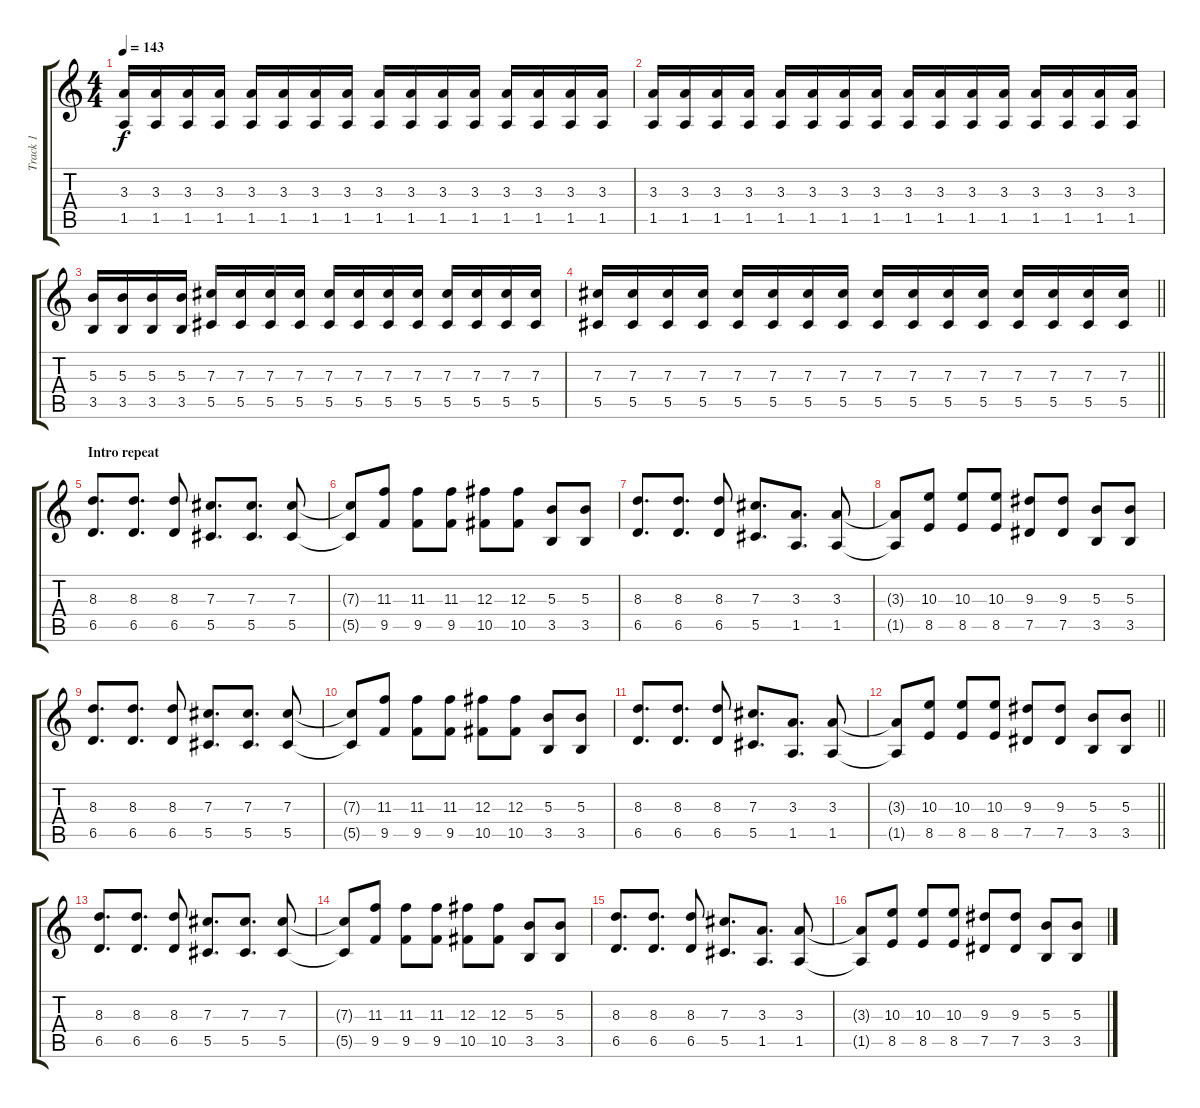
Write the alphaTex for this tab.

\track ("Track 1" "Track 1") {instrument distortionguitar}
\staff {score tabs}
\tuning (Eb4 Bb3 Gb3 Db3 Ab2 Db2) {hide}
\ts (4 4)
\tempo 143
\clef g2
\ks c
(3.3 1.5).16{dy f} (3.3 1.5).16 (3.3 1.5).16 (3.3 1.5).16 (3.3 1.5).16 (3.3 1.5).16 (3.3 1.5).16 (3.3 1.5).16 (3.3 1.5).16 (3.3 1.5).16 (3.3 1.5).16 (3.3 1.5).16 (3.3 1.5).16 (3.3 1.5).16 (3.3 1.5).16 (3.3 1.5).16 |
(3.3 1.5).16 (3.3 1.5).16 (3.3 1.5).16 (3.3 1.5).16 (3.3 1.5).16 (3.3 1.5).16 (3.3 1.5).16 (3.3 1.5).16 (3.3 1.5).16 (3.3 1.5).16 (3.3 1.5).16 (3.3 1.5).16 (3.3 1.5).16 (3.3 1.5).16 (3.3 1.5).16 (3.3 1.5).16 |
(5.3 3.5).16 (5.3 3.5).16 (5.3 3.5).16 (5.3 3.5).16 (7.3 5.5).16 (7.3 5.5).16 (7.3 5.5).16 (7.3 5.5).16 (7.3 5.5).16 (7.3 5.5).16 (7.3 5.5).16 (7.3 5.5).16 (7.3 5.5).16 (7.3 5.5).16 (7.3 5.5).16 (7.3 5.5).16 |
\barLineRight lightlight
(7.3 5.5).16 (7.3 5.5).16 (7.3 5.5).16 (7.3 5.5).16 (7.3 5.5).16 (7.3 5.5).16 (7.3 5.5).16 (7.3 5.5).16 (7.3 5.5).16 (7.3 5.5).16 (7.3 5.5).16 (7.3 5.5).16 (7.3 5.5).16 (7.3 5.5).16 (7.3 5.5).16 (7.3 5.5).16 |
\section ("" "Intro repeat")
(8.3 6.5).8{d} (8.3 6.5).8{d} (8.3 6.5).8 (7.3 5.5).8{d} (7.3 5.5).8{d} (7.3 5.5).8 |
(7.3{t} 5.5{t}).8 (11.3 9.5).8 (11.3 9.5).8 (11.3 9.5).8 (12.3 10.5).8 (12.3 10.5).8 (5.3 3.5).8 (5.3 3.5).8 |
(8.3 6.5).8{d} (8.3 6.5).8{d} (8.3 6.5).8 (7.3 5.5).8{d} (3.3 1.5).8{d} (3.3 1.5).8 |
(3.3{t} 1.5{t}).8 (10.3 8.5).8 (10.3 8.5).8 (10.3 8.5).8 (9.3 7.5).8 (9.3 7.5).8 (5.3 3.5).8 (5.3 3.5).8 |
(8.3 6.5).8{d} (8.3 6.5).8{d} (8.3 6.5).8 (7.3 5.5).8{d} (7.3 5.5).8{d} (7.3 5.5).8 |
(7.3{t} 5.5{t}).8 (11.3 9.5).8 (11.3 9.5).8 (11.3 9.5).8 (12.3 10.5).8 (12.3 10.5).8 (5.3 3.5).8 (5.3 3.5).8 |
(8.3 6.5).8{d} (8.3 6.5).8{d} (8.3 6.5).8 (7.3 5.5).8{d} (3.3 1.5).8{d} (3.3 1.5).8 |
\barLineRight lightlight
(3.3{t} 1.5{t}).8 (10.3 8.5).8 (10.3 8.5).8 (10.3 8.5).8 (9.3 7.5).8 (9.3 7.5).8 (5.3 3.5).8 (5.3 3.5).8 |
(8.3 6.5).8{d} (8.3 6.5).8{d} (8.3 6.5).8 (7.3 5.5).8{d} (7.3 5.5).8{d} (7.3 5.5).8 |
(7.3{t} 5.5{t}).8 (11.3 9.5).8 (11.3 9.5).8 (11.3 9.5).8 (12.3 10.5).8 (12.3 10.5).8 (5.3 3.5).8 (5.3 3.5).8 |
(8.3 6.5).8{d} (8.3 6.5).8{d} (8.3 6.5).8 (7.3 5.5).8{d} (3.3 1.5).8{d} (3.3 1.5).8 |
(3.3{t} 1.5{t}).8 (10.3 8.5).8 (10.3 8.5).8 (10.3 8.5).8 (9.3 7.5).8 (9.3 7.5).8 (5.3 3.5).8 (5.3 3.5).8
